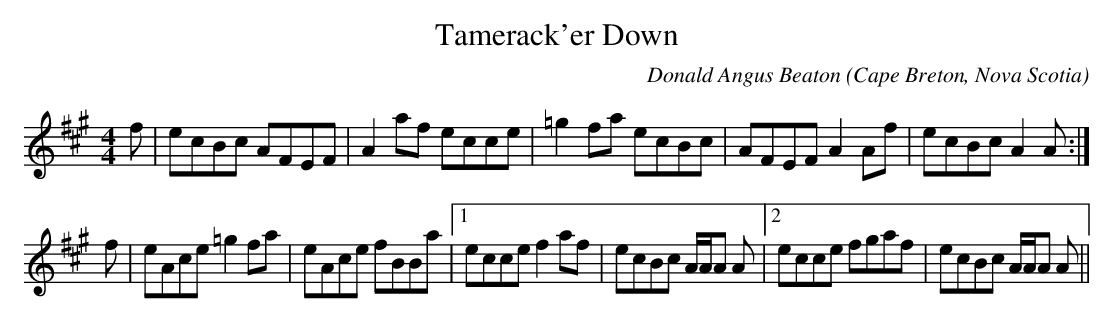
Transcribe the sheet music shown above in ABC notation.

X:1
T:Tamerack'er Down
M:4/4
L:1/8
C:Donald Angus Beaton
O:Cape Breton, Nova Scotia
K:A
f| ecBc AFEF| A2 af ecce| =g2 fa ecBc| AFEF A2 Af| ecBc A2 A:|!
f| eAce =g2 fa| eAce fBBa|1 ecce f2 af| ecBc A/2A/2A A|2 ecce fgaf| ecBc A/2A/2A A||
